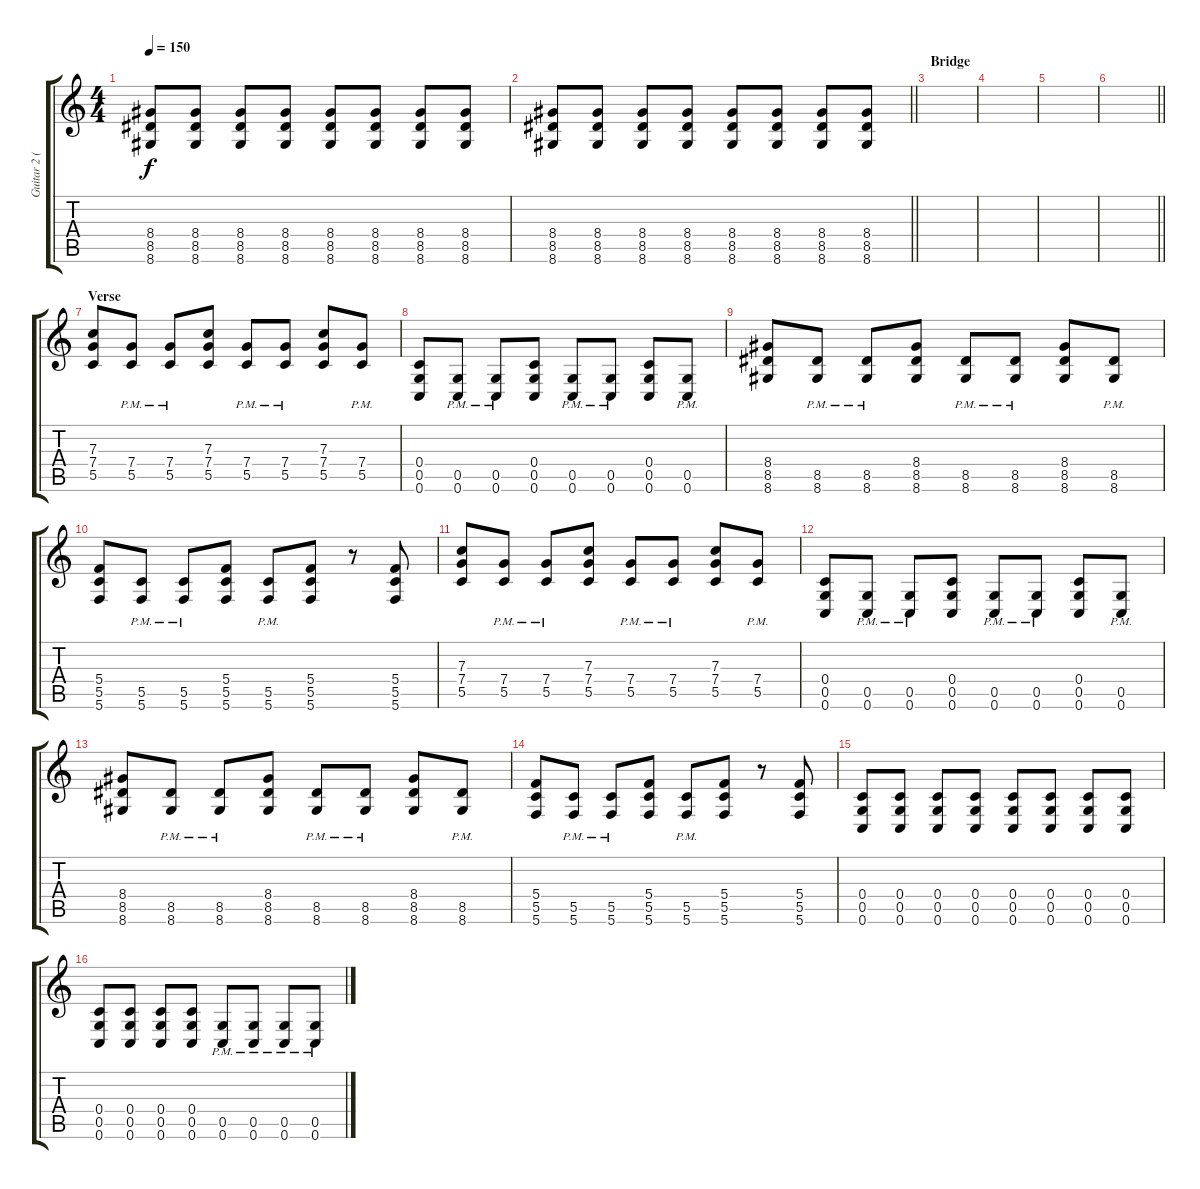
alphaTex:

\track ("Guitar 2 (Travis Miguel)" "Guitar 2 (") {instrument distortionguitar}
\staff {score tabs}
\tuning (D4 A3 F3 C3 G2 C2) {hide}
\ts (4 4)
\tempo 150
\clef g2
\ks c
(8.4 8.5 8.6).8{dy f} (8.4 8.5 8.6).8 (8.4 8.5 8.6).8 (8.4 8.5 8.6).8 (8.4 8.5 8.6).8 (8.4 8.5 8.6).8 (8.4 8.5 8.6).8 (8.4 8.5 8.6).8 |
\barLineRight lightlight
(8.4 8.5 8.6).8 (8.4 8.5 8.6).8 (8.4 8.5 8.6).8 (8.4 8.5 8.6).8 (8.4 8.5 8.6).8 (8.4 8.5 8.6).8 (8.4 8.5 8.6).8 (8.4 8.5 8.6).8 |
\section ("" "Bridge")
|
|
|
\barLineRight lightlight
|
\section ("" "Verse")
(7.3 7.4 5.5).8 (7.4{pm} 5.5{pm}).8 (7.4{pm} 5.5{pm}).8 (7.3 7.4 5.5).8 (7.4{pm} 5.5{pm}).8 (7.4{pm} 5.5{pm}).8 (7.3 7.4 5.5).8 (7.4{pm} 5.5{pm}).8 |
(0.4 0.5 0.6).8 (0.5{pm} 0.6{pm}).8 (0.5{pm} 0.6{pm}).8 (0.4 0.5 0.6).8 (0.5{pm} 0.6{pm}).8 (0.5{pm} 0.6{pm}).8 (0.4 0.5 0.6).8 (0.5{pm} 0.6{pm}).8 |
(8.4 8.5 8.6).8 (8.5{pm} 8.6{pm}).8 (8.5{pm} 8.6{pm}).8 (8.4 8.5 8.6).8 (8.5{pm} 8.6{pm}).8 (8.5{pm} 8.6{pm}).8 (8.4 8.5 8.6).8 (8.5{pm} 8.6{pm}).8 |
(5.4 5.5 5.6).8 (5.5{pm} 5.6{pm}).8 (5.5{pm} 5.6{pm}).8 (5.4 5.5 5.6).8 (5.5{pm} 5.6{pm}).8 (5.4 5.5 5.6).8 r.8 (5.4 5.5 5.6).8 |
(7.3 7.4 5.5).8 (7.4{pm} 5.5{pm}).8 (7.4{pm} 5.5{pm}).8 (7.3 7.4 5.5).8 (7.4{pm} 5.5{pm}).8 (7.4{pm} 5.5{pm}).8 (7.3 7.4 5.5).8 (7.4{pm} 5.5{pm}).8 |
(0.4 0.5 0.6).8 (0.5{pm} 0.6{pm}).8 (0.5{pm} 0.6{pm}).8 (0.4 0.5 0.6).8 (0.5{pm} 0.6{pm}).8 (0.5{pm} 0.6{pm}).8 (0.4 0.5 0.6).8 (0.5{pm} 0.6{pm}).8 |
(8.4 8.5 8.6).8 (8.5{pm} 8.6{pm}).8 (8.5{pm} 8.6{pm}).8 (8.4 8.5 8.6).8 (8.5{pm} 8.6{pm}).8 (8.5{pm} 8.6{pm}).8 (8.4 8.5 8.6).8 (8.5{pm} 8.6{pm}).8 |
(5.4 5.5 5.6).8 (5.5{pm} 5.6{pm}).8 (5.5{pm} 5.6{pm}).8 (5.4 5.5 5.6).8 (5.5{pm} 5.6{pm}).8 (5.4 5.5 5.6).8 r.8 (5.4 5.5 5.6).8 |
(0.4 0.5 0.6).8 (0.4 0.5 0.6).8 (0.4 0.5 0.6).8 (0.4 0.5 0.6).8 (0.4 0.5 0.6).8 (0.4 0.5 0.6).8 (0.4 0.5 0.6).8 (0.4 0.5 0.6).8 |
(0.4 0.5 0.6).8 (0.4 0.5 0.6).8 (0.4 0.5 0.6).8 (0.4 0.5 0.6).8 (0.5{pm} 0.6{pm}).8 (0.5{pm} 0.6{pm}).8 (0.5{pm} 0.6{pm}).8 (0.5{pm} 0.6{pm}).8
